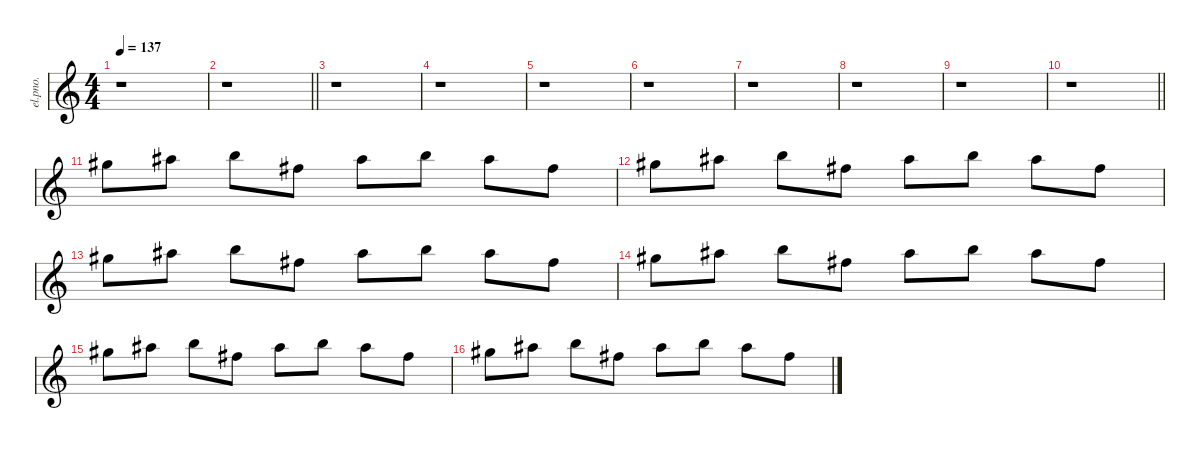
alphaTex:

\defaultSystemsLayout 4
\hideDynamics
\bracketExtendMode nobrackets
\otherSystemsTrackNameOrientation horizontal
\track ("Per Wiberg" "el.pno.") {instrument electricgrandpiano}
\staff {score}
\tuning (E4 B3 G3 D3 A2 E2)
\ts (4 4)
\tempo 137
\clef g2
\ks c
r.1{dy f beam Down} |
\barLineRight lightlight
r.1{beam Down} |
\section ("" "")
r.1{beam Down} |
r.1{beam Down} |
r.1{beam Down} |
r.1{beam Down} |
r.1{beam Down} |
r.1{beam Down} |
r.1{beam Down} |
\barLineRight lightlight
r.1{beam Down} |
\section ("" "")
16.1{acc #}.8{instrument electricgrandpiano beam Down} 18.1{acc #}.8{beam Down} 19.1.8{beam Down} 14.1{acc #}.8{beam Down} 18.1{acc #}.8{beam Down} 19.1.8{beam Down} 18.1{acc #}.8{beam Down} 14.1{acc #}.8{beam Down} |
16.1{acc #}.8{beam Down} 18.1{acc #}.8{beam Down} 19.1.8{beam Down} 14.1{acc #}.8{beam Down} 18.1{acc #}.8{beam Down} 19.1.8{beam Down} 18.1{acc #}.8{beam Down} 14.1{acc #}.8{beam Down} |
16.1{acc #}.8{beam Down} 18.1{acc #}.8{beam Down} 19.1.8{beam Down} 14.1{acc #}.8{beam Down} 18.1{acc #}.8{beam Down} 19.1.8{beam Down} 18.1{acc #}.8{beam Down} 14.1{acc #}.8{beam Down} |
16.1{acc #}.8{beam Down} 18.1{acc #}.8{beam Down} 19.1.8{beam Down} 14.1{acc #}.8{beam Down} 18.1{acc #}.8{beam Down} 19.1.8{beam Down} 18.1{acc #}.8{beam Down} 14.1{acc #}.8{beam Down} |
16.1{acc #}.8{beam Down} 18.1{acc #}.8{beam Down} 19.1.8{beam Down} 14.1{acc #}.8{beam Down} 18.1{acc #}.8{beam Down} 19.1.8{beam Down} 18.1{acc #}.8{beam Down} 14.1{acc #}.8{beam Down} |
16.1{acc #}.8{beam Down} 18.1{acc #}.8{beam Down} 19.1.8{beam Down} 14.1{acc #}.8{beam Down} 18.1{acc #}.8{beam Down} 19.1.8{beam Down} 18.1{acc #}.8{beam Down} 14.1{acc #}.8{beam Down}
